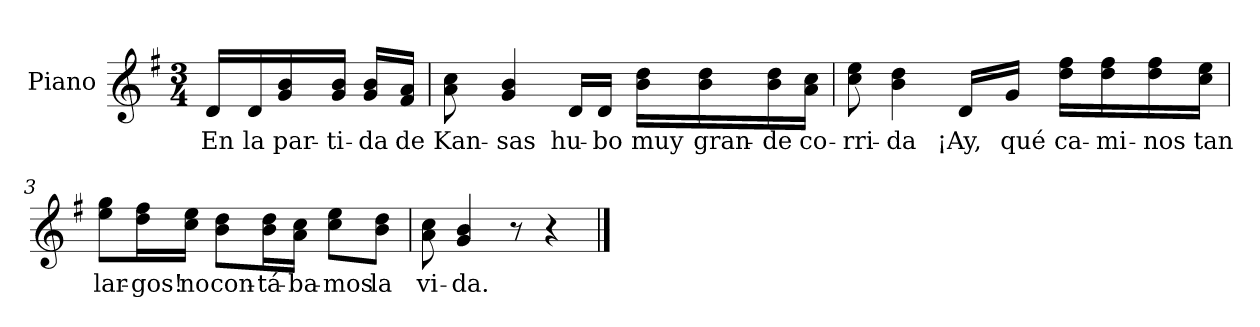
**kern	**text
*part1	*part1
*staff1	*staff1
*I"Piano	*
*I'Pno.	*
*clefG2	*
*k[f#]	*
*G:	*
*M3/4	*
=	=
16d/LL	En
16d/	la
16g/ 16b/	par-
16g/ 16b/JJ	-ti-
16g/ 16b/LL	-da
16f#/ 16a/JJ	de
=1	=1
8a\ 8cc\	Kan-
4g/ 4b/	-sas
16d/LL	hu-
16d/JJ	-bo
16b\ 16dd\LL	muy
16b\ 16dd\	gran-
16b\ 16dd\	-de
16a\ 16cc\JJ	co-
=2	=2
8cc\ 8ee\	-rri-
4b\ 4dd\	-da
16d/LL	¡Ay,
16g/JJ	qué
16dd\ 16ff#\LL	ca-
16dd\ 16ff#\	-mi-
16dd\ 16ff#\	-nos
16cc\ 16ee\JJ	tan
=3	=3
8ee\ 8gg\L	lar-
16dd\ 16ff#\L	-gos!
16cc\ 16ee\JJ	no
8b\ 8dd\L	con-
16b\ 16dd\L	-tá-
16a\ 16cc\JJ	-ba-
8cc\ 8ee\L	-mos
8b\ 8dd\J	la
=4	=4
8a\ 8cc\	vi-
4g/ 4b/	-da.
8r	.
4r	.
==	==
*-	*-
